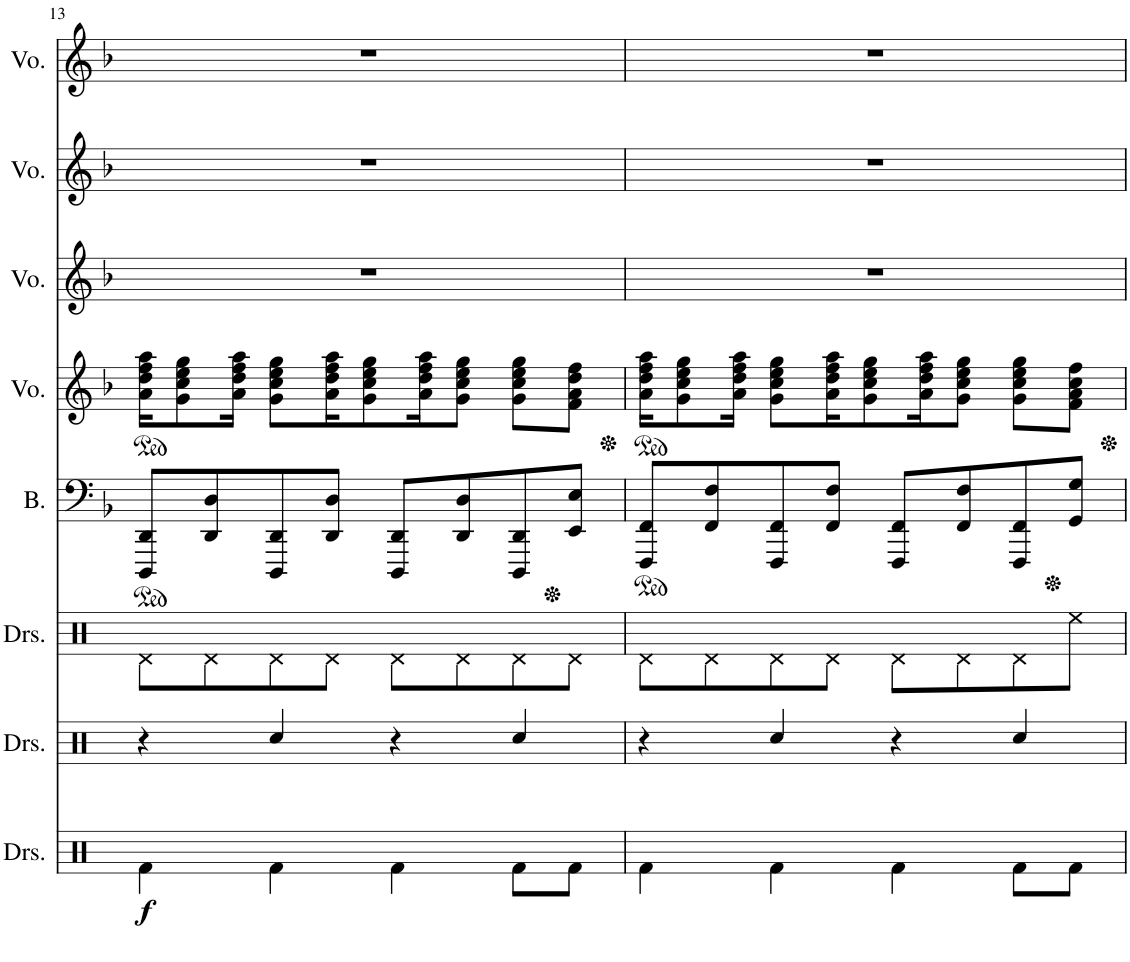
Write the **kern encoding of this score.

**kern	**dynam	**kern	**kern	**kern	**kern	**kern	**kern	**kern
*part8	*part8	*part7	*part6	*part5	*part4	*part3	*part2	*part1
*staff8	*staff8	*staff7	*staff6	*staff5	*staff4	*staff3	*staff2	*staff1
*I"Drumset	*	*I"Drumset	*I"Drumset	*I"Bass	*I"Voice	*I"Voice	*I"Voice	*I"Voice
*I'Drs.	*	*I'Drs.	*I'Drs.	*I'B.	*I'Vo.	*I'Vo.	*I'Vo.	*I'Vo.
!!LO:PB:g=z
*clefX	*	*clefX	*clefX	*clefF4	*clefG2	*clefG2	*clefG2	*clefG2
*k[]	*	*k[]	*k[]	*k[b-]	*k[b-]	*k[b-]	*k[b-]	*k[b-]
*M4/4	*	*M4/4	*M4/4	*M4/4	*M4/4	*M4/4	*M4/4	*M4/4
*	*	*	*	*ped	*	*	*	*
*	*	*	*	*	*ped	*	*	*
=13	=13	=13	=13	=13	=13	=13	=13	=13
!	!LO:DY:b	!	!	!	!	!	!	!
4Rf\	f	4r	8Rd\L	8DDD/ 8DD/L	16a\ 16dd\ 16ff\ 16aa\KL	1r	1r	1r
.	.	.	.	.	8g\ 8cc\ 8ee\ 8gg\	.	.	.
.	.	.	8Rd\	8DD/ 8D/	.	.	.	.
.	.	.	.	.	16a\ 16dd\ 16ff\ 16aa\Jk	.	.	.
4Rf\	.	4Rcc/	8Rd\	8DDD/ 8DD/	8g\ 8cc\ 8ee\ 8gg\L	.	.	.
.	.	.	8Rd\J	8DD/ 8D/J	16a\ 16dd\ 16ff\ 16aa\K	.	.	.
.	.	.	.	.	8g\ 8cc\ 8ee\ 8gg\	.	.	.
4Rf\	.	4r	8Rd\L	8DDD/ 8DD/L	.	.	.	.
.	.	.	.	.	16a\ 16dd\ 16ff\ 16aa\K	.	.	.
.	.	.	8Rd\	8DD/ 8D/	8g\ 8cc\ 8ee\ 8gg\J	.	.	.
8Rf\L	.	4Rcc/	8Rd\	8DDD/ 8DD/	8g\ 8cc\ 8ee\ 8gg\L	.	.	.
*	*	*	*	*Xped	*	*	*	*
8Rf\J	.	.	8Rd\J	8EE/ 8E/J	8f\ 8a\ 8dd\ 8ff\J	.	.	.
=14	=14	=14	=14	=14	=14	=14	=14	=14
*	*	*	*	*ped	*	*	*	*
*	*	*	*	*	*Xped	*	*	*
*	*	*	*	*	*ped	*	*	*
4Rf\	.	4r	8Rd\L	8FFF/ 8FF/L	16a\ 16dd\ 16ff\ 16aa\KL	1r	1r	1r
.	.	.	.	.	8g\ 8cc\ 8ee\ 8gg\	.	.	.
.	.	.	8Rd\	8FF/ 8F/	.	.	.	.
.	.	.	.	.	16a\ 16dd\ 16ff\ 16aa\Jk	.	.	.
4Rf\	.	4Rcc/	8Rd\	8FFF/ 8FF/	8g\ 8cc\ 8ee\ 8gg\L	.	.	.
.	.	.	8Rd\J	8FF/ 8F/J	16a\ 16dd\ 16ff\ 16aa\K	.	.	.
.	.	.	.	.	8g\ 8cc\ 8ee\ 8gg\	.	.	.
4Rf\	.	4r	8Rd\L	8FFF/ 8FF/L	.	.	.	.
.	.	.	.	.	16a\ 16dd\ 16ff\ 16aa\K	.	.	.
.	.	.	8Rd\	8FF/ 8F/	8g\ 8cc\ 8ee\ 8gg\J	.	.	.
8Rf\L	.	4Rcc/	8Rd\	8FFF/ 8FF/	8g\ 8cc\ 8ee\ 8gg\L	.	.	.
*	*	*	*	*Xped	*	*	*	*
8Rf\J	.	.	8Ree\J	8GG/ 8G/J	8f\ 8a\ 8cc\ 8ff\J	.	.	.
*	*	*	*	*	*Xped	*	*	*
=	=	=	=	=	=	=	=	=
*-	*-	*-	*-	*-	*-	*-	*-	*-
